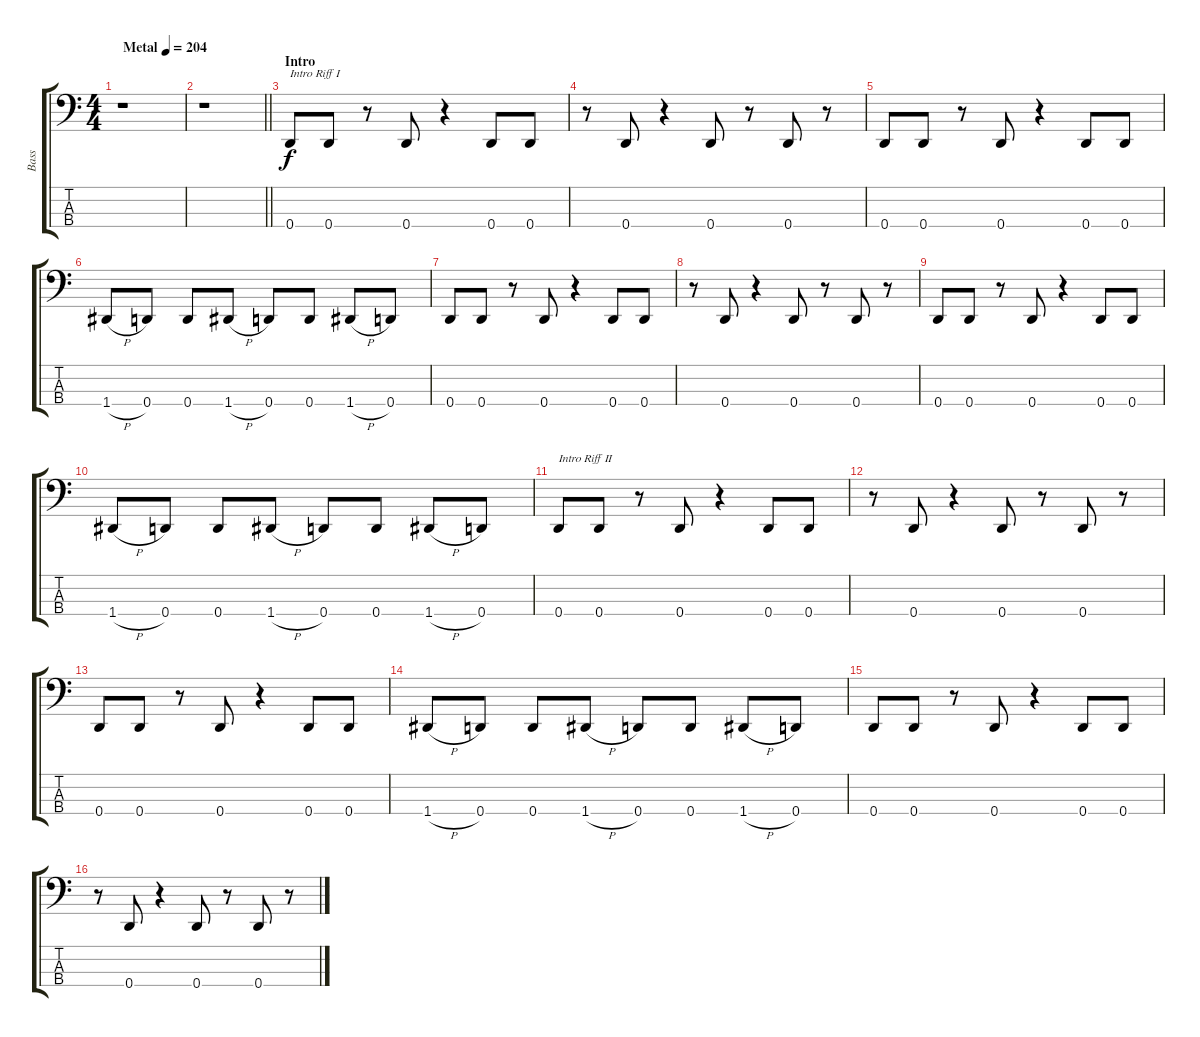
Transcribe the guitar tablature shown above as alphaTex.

\track ("Bass" "Bass") {instrument electricbasspick}
\staff {score tabs}
\tuning (F2 C2 G1 D1) {hide}
\ts (4 4)
\tempo (204 "Metal")
\clef f4
\ks c
r.1{dy f instrument electricbasspick} |
\barLineRight lightlight
r.1 |
\section ("" "Intro")
0.4.8{txt "Intro Riff I"} 0.4.8 r.8 0.4.8 r.4 0.4.8 0.4.8 |
r.8 0.4.8 r.4 0.4.8 r.8 0.4.8 r.8 |
0.4.8 0.4.8 r.8 0.4.8 r.4 0.4.8 0.4.8 |
1.4{h}.8 0.4.8 0.4.8 1.4{h}.8 0.4.8 0.4.8 1.4{h}.8 0.4.8 |
0.4.8 0.4.8 r.8 0.4.8 r.4 0.4.8 0.4.8 |
r.8 0.4.8 r.4 0.4.8 r.8 0.4.8 r.8 |
0.4.8 0.4.8 r.8 0.4.8 r.4 0.4.8 0.4.8 |
1.4{h}.8 0.4.8 0.4.8 1.4{h}.8 0.4.8 0.4.8 1.4{h}.8 0.4.8 |
0.4.8{txt "Intro Riff II"} 0.4.8 r.8 0.4.8 r.4 0.4.8 0.4.8 |
r.8 0.4.8 r.4 0.4.8 r.8 0.4.8 r.8 |
0.4.8 0.4.8 r.8 0.4.8 r.4 0.4.8 0.4.8 |
1.4{h}.8 0.4.8 0.4.8 1.4{h}.8 0.4.8 0.4.8 1.4{h}.8 0.4.8 |
0.4.8 0.4.8 r.8 0.4.8 r.4 0.4.8 0.4.8 |
r.8 0.4.8 r.4 0.4.8 r.8 0.4.8 r.8
